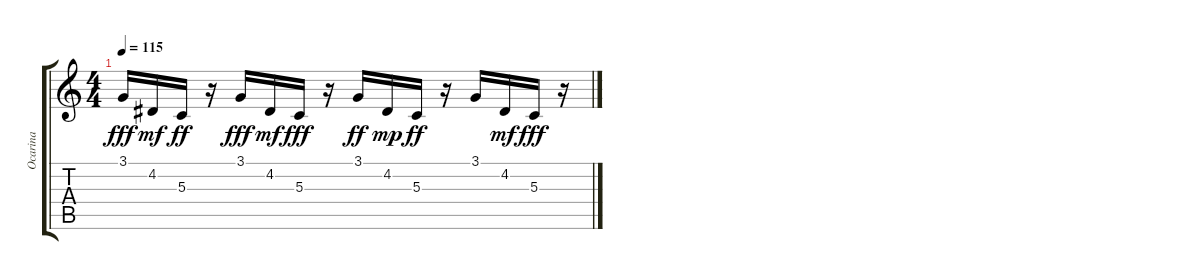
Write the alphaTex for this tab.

\track ("Ocarina" "Ocarina") {instrument ocarina}
\staff {score tabs}
\tuning (E4 B3 G3 D3 A2 E2) {hide}
\ts (4 4)
\tempo 115
\clef g2
\ks c
3.1.16{dy fff} 4.2.16{dy mf} 5.3.16{dy ff} r.16 3.1.16{dy fff} 4.2.16{dy mf} 5.3.16{dy fff} r.16 3.1.16{dy ff} 4.2.16{dy mp} 5.3.16{dy ff} r.16 3.1.16 4.2.16{dy mf} 5.3.16{dy fff} r.16
